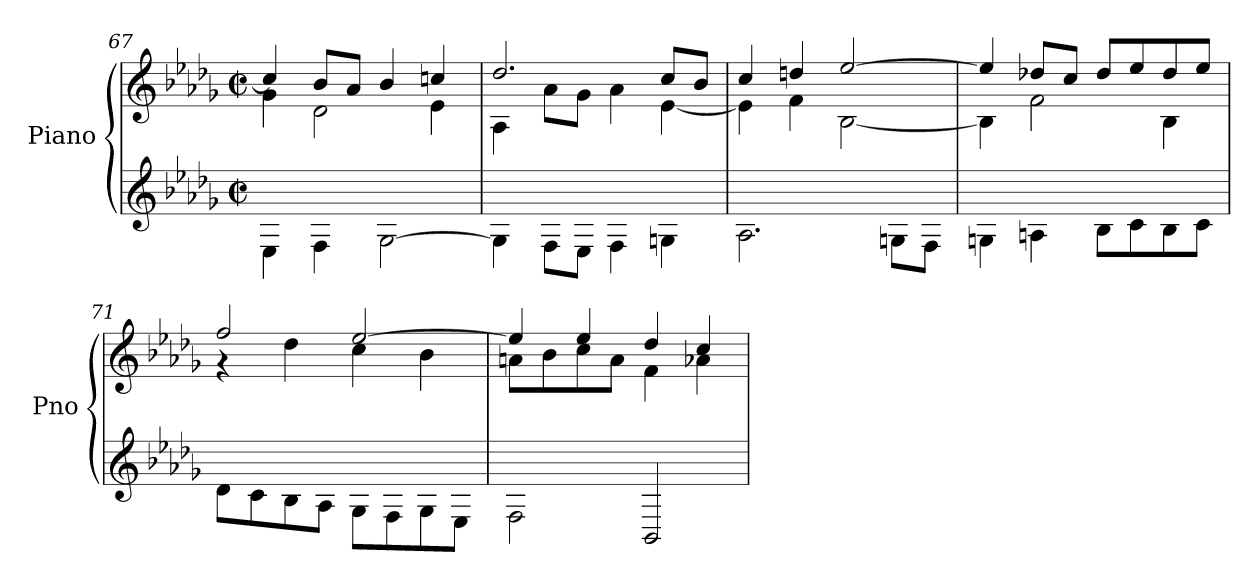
**kern	**kern
*part1	*part1
*staff2	*staff1
*I"Piano	*
*I'Pno	*
*clefG2	*clefG2
*k[b-e-a-d-g-]	*k[b-e-a-d-g-]
*M4/4	*M4/4
*met(c|)	*met(c|)
=67	=67
*	*^
4E-\	4cc-/]	4g-\
4F\	8b-/L	2d-\
.	8a-/J	.
[2G-\	4b-/	.
.	4ccn/	4e-\
!!LO:LB:g=z	!!
=68	=68	=68
4G-\]	2.dd-/	4A-\
8F\L	.	8a-\L
8E-\J	.	8g-\J
4F\	.	4a-\
4Gn\	8cc/L	[4e-\
.	8b-/J	.
=69	=69	=69
2.A-\	4cc/	4e-\]
.	4ddn/	4f\
.	[2ee-/	[2B-\
8Gn\L	.	.
8F\J	.	.
=70	=70	=70
4Gn\	4ee-/]	4B-\]
4An\	8dd-X/L	2f\
.	8cc/J	.
8B-\L	8dd-/L	.
8c\	8ee-/	.
8B-\	8dd-/	4B-\
8c\J	8ee-/J	.
=71	=71	=71
8d-\L	2ff/	4r
8c\	.	.
8B-\	.	4dd-\
8A-\J	.	.
8G-\L	[2ee-/	4cc\
8F\	.	.
8G-\	.	4b-\
8E-\J	.	.
=72	=72	=72
2F\	4ee-/]	8an\L
.	.	8b-\
.	4ee-/	8cc\
.	.	8a\J
2BB-/	4dd-/	4f\
.	4cc/	4a-X\
*	*v	*v
=	=
*-	*-
